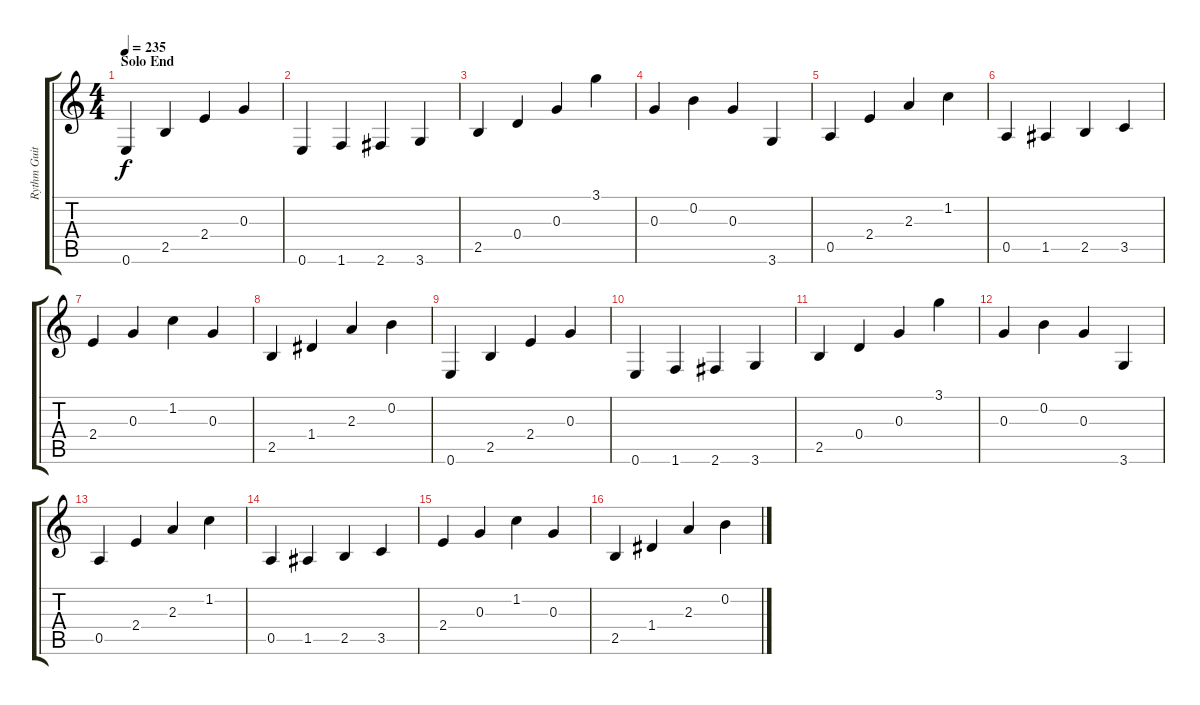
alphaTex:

\track ("Rythm Guitar 1" "Rythm Guit") {instrument acousticguitarsteel}
\staff {score tabs}
\tuning (E4 B3 G3 D3 A2 E2) {hide}
\ts (4 4)
\section ("" "Solo End")
\tempo 235
\clef g2
\ks c
0.6.4{dy f} 2.5.4 2.4.4 0.3.4 |
0.6.4 1.6.4 2.6.4 3.6.4 |
2.5.4 0.4.4 0.3.4 3.1.4 |
0.3.4 0.2.4 0.3.4 3.6.4 |
0.5.4 2.4.4 2.3.4 1.2.4 |
0.5.4 1.5.4 2.5.4 3.5.4 |
2.4.4 0.3.4 1.2.4 0.3.4 |
2.5.4 1.4.4 2.3.4 0.2.4 |
0.6.4 2.5.4 2.4.4 0.3.4 |
0.6.4 1.6.4 2.6.4 3.6.4 |
2.5.4 0.4.4 0.3.4 3.1.4 |
0.3.4 0.2.4 0.3.4 3.6.4 |
0.5.4 2.4.4 2.3.4 1.2.4 |
0.5.4 1.5.4 2.5.4 3.5.4 |
2.4.4 0.3.4 1.2.4 0.3.4 |
2.5.4 1.4.4 2.3.4 0.2.4
